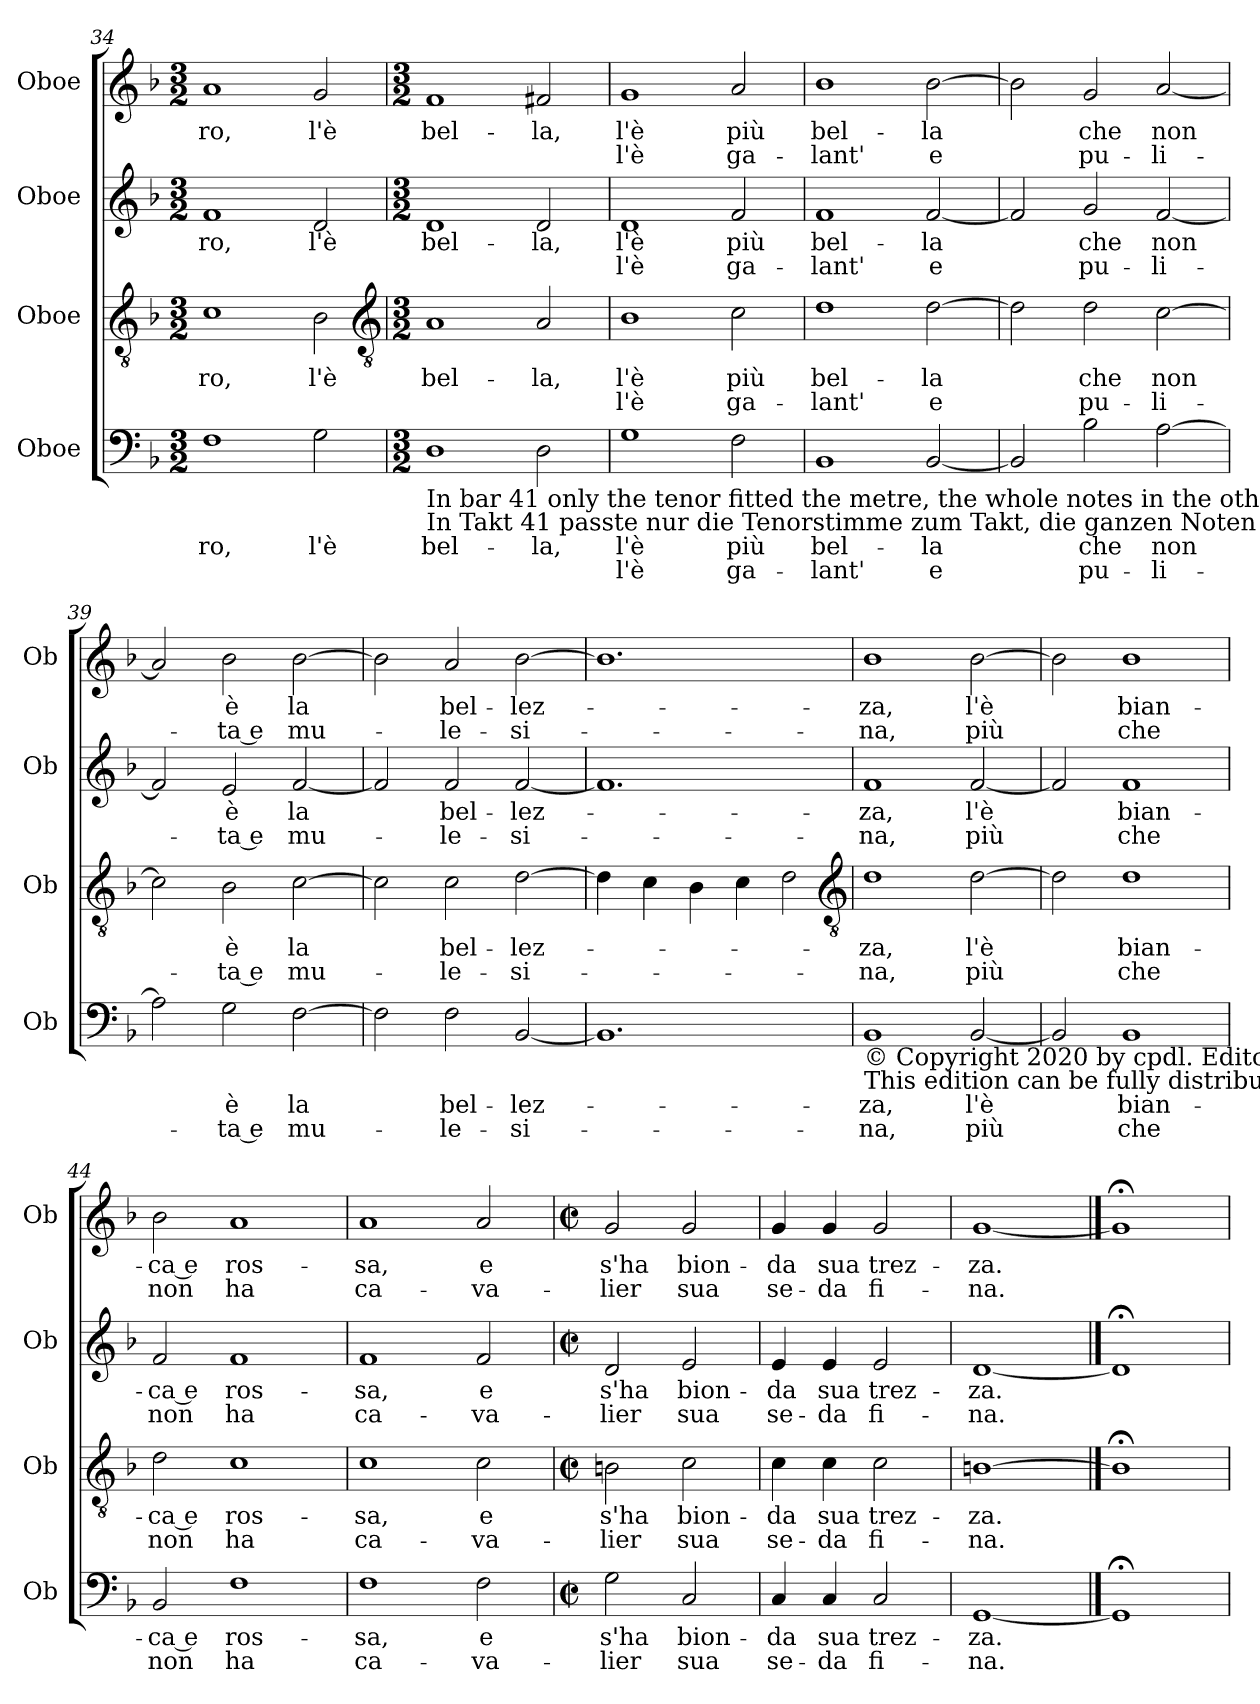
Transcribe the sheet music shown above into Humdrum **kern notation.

**kern	**text	**text	**kern	**text	**text	**kern	**text	**text	**kern	**text	**text
*part4	*part4	*part4	*part3	*part3	*part3	*part2	*part2	*part2	*part1	*part1	*part1
*staff4	*staff4	*staff4	*staff3	*staff3	*staff3	*staff2	*staff2	*staff2	*staff1	*staff1	*staff1
*I"Oboe	*	*	*I"Oboe	*	*	*I"Oboe	*	*	*I"Oboe	*	*
*I'Ob	*	*	*I'Ob	*	*	*I'Ob	*	*	*I'Ob	*	*
*clefF4	*	*	*clefGv2	*	*	*clefG2	*	*	*clefG2	*	*
*k[b-]	*	*	*k[b-]	*	*	*k[b-]	*	*	*k[b-]	*	*
*M3/2	*	*	*M3/2	*	*	*M3/2	*	*	*M3/2	*	*
=34	=34	=34	=34	=34	=34	=34	=34	=34	=34	=34	=34
!	!LO:LY:b	!	!	!LO:LY:b	!	!	!LO:LY:b	!	!	!LO:LY:b	!
1F	-ro,	.	1c	-ro,	.	1f	-ro,	.	1a	-ro,	.
!	!LO:LY:b	!	!	!LO:LY:b	!	!	!LO:LY:b	!	!	!LO:LY:b	!
2G	l'è	.	2B-	l'è	.	2d	l'è	.	2g	l'è	.
*	*	*	*clefGv2	*	*	*	*	*	*	*	*
!!LO:PB:g=z
=35	=35	=35	=35	=35	=35	=35	=35	=35	=35	=35	=35
*M3/2	*	*	*M3/2	*	*	*M3/2	*	*	*M3/2	*	*
!LO:TX:b:t=In bar 41 only the tenor fitted the metre, the whole notes in the other voices have therefore been dotted here.\nIn Takt 41 passte nur die Tenorstimme zum Takt, die ganzen Noten in den anderen Stimmen wurden daher punktiert.	!	!	!	!	!	!	!	!	!	!	!
!	!LO:LY:b	!	!	!LO:LY:b	!	!	!LO:LY:b	!	!	!LO:LY:b	!
1D	bel-	.	1A	bel-	.	1d	bel-	.	1f	bel-	.
!	!LO:LY:b	!	!	!LO:LY:b	!	!	!LO:LY:b	!	!	!LO:LY:b	!
2D	-la,	.	2A	-la,	.	2d	-la,	.	2f#X	-la,	.
=36	=36	=36	=36	=36	=36	=36	=36	=36	=36	=36	=36
!	!LO:LY:b	!LO:LY:b	!	!LO:LY:b	!LO:LY:b	!	!LO:LY:b	!LO:LY:b	!	!LO:LY:b	!LO:LY:b
1G	l'è	l'è	1B-	l'è	l'è	1d	l'è	l'è	1g	l'è	l'è
!	!LO:LY:b	!LO:LY:b	!	!LO:LY:b	!LO:LY:b	!	!LO:LY:b	!LO:LY:b	!	!LO:LY:b	!LO:LY:b
2F	più	ga-	2c	più	ga-	2f	più	ga-	2a	più	ga-
=37	=37	=37	=37	=37	=37	=37	=37	=37	=37	=37	=37
!	!LO:LY:b	!LO:LY:b	!	!LO:LY:b	!LO:LY:b	!	!LO:LY:b	!LO:LY:b	!	!LO:LY:b	!LO:LY:b
1BB-	-bel-	-lant'	1d	-bel-	-lant'	1f	-bel-	-lant'	1b-	-bel-	-lant'
!	!LO:LY:b	!LO:LY:b	!	!LO:LY:b	!LO:LY:b	!	!LO:LY:b	!LO:LY:b	!	!LO:LY:b	!LO:LY:b
[2BB-	la	e	[2d	la	e	[2f	la	e	[2b-	la	e
=38	=38	=38	=38	=38	=38	=38	=38	=38	=38	=38	=38
2BB-]	.	.	2d]	.	.	2f]	.	.	2b-]	.	.
!	!LO:LY:b	!LO:LY:b	!	!LO:LY:b	!LO:LY:b	!	!LO:LY:b	!LO:LY:b	!	!LO:LY:b	!LO:LY:b
2B-	che	pu-	2d	che	pu-	2g	che	pu-	2g	che	pu-
!	!LO:LY:b	!LO:LY:b	!	!LO:LY:b	!LO:LY:b	!	!LO:LY:b	!LO:LY:b	!	!LO:LY:b	!LO:LY:b
[2A	-non	li-	[2c	-non	li-	[2f	-non	li-	[2a	-non	li-
=39	=39	=39	=39	=39	=39	=39	=39	=39	=39	=39	=39
2A]	.	.	2c]	.	.	2f]	.	.	2a]	.	.
!	!LO:LY:b	!LO:LY:b	!	!LO:LY:b	!LO:LY:b	!	!LO:LY:b	!LO:LY:b	!	!LO:LY:b	!LO:LY:b
2G	-è	ta e	2B-	-è	ta e	2e	-è	ta e	2b-	-è	ta e
!	!LO:LY:b	!LO:LY:b	!	!LO:LY:b	!LO:LY:b	!	!LO:LY:b	!LO:LY:b	!	!LO:LY:b	!LO:LY:b
[2F	la	mu-	[2c	la	mu-	[2f	la	mu-	[2b-	la	mu-
=40	=40	=40	=40	=40	=40	=40	=40	=40	=40	=40	=40
2F]	.	.	2c]	.	.	2f]	.	.	2b-]	.	.
!	!LO:LY:b	!LO:LY:b	!	!LO:LY:b	!LO:LY:b	!	!LO:LY:b	!LO:LY:b	!	!LO:LY:b	!LO:LY:b
2F	-bel-	-le-	2c	-bel-	-le-	2f	-bel-	-le-	2a	-bel-	-le-
!	!LO:LY:b	!LO:LY:b	!	!LO:LY:b	!LO:LY:b	!	!LO:LY:b	!LO:LY:b	!	!LO:LY:b	!LO:LY:b
[2BB-	-lez-	-si-	[2d	-lez-	-si-	[2f	-lez-	-si-	[2b-	-lez-	-si-
=41	=41	=41	=41	=41	=41	=41	=41	=41	=41	=41	=41
1.BB-]	.	.	4d]	.	.	1.f]	.	.	1.b-]	.	.
.	.	.	4c	.	.	.	.	.	.	.	.
.	.	.	4B-	.	.	.	.	.	.	.	.
.	.	.	4c	.	.	.	.	.	.	.	.
.	.	.	2d	.	.	.	.	.	.	.	.
*	*	*	*clefGv2	*	*	*	*	*	*	*	*
!!LO:PB:g=z
=42	=42	=42	=42	=42	=42	=42	=42	=42	=42	=42	=42
!LO:TX:b:t=© Copyright 2020 by cpdl. Editor&colon; Gerhard Weydt\nThis edition can be fully distributed, duplicated, performed, and recorded	!	!	!	!	!	!	!	!	!	!	!
!	!LO:LY:b	!LO:LY:b	!	!LO:LY:b	!LO:LY:b	!	!LO:LY:b	!LO:LY:b	!	!LO:LY:b	!LO:LY:b
1BB-	-za,	na,	1d	-za,	na,	1f	-za,	na,	1b-	-za,	na,
!	!LO:LY:b	!LO:LY:b	!	!LO:LY:b	!LO:LY:b	!	!LO:LY:b	!LO:LY:b	!	!LO:LY:b	!LO:LY:b
[2BB-	l'è	più	[2d	l'è	più	[2f	l'è	più	[2b-	l'è	più
=43	=43	=43	=43	=43	=43	=43	=43	=43	=43	=43	=43
2BB-]	.	.	2d]	.	.	2f]	.	.	2b-]	.	.
!	!LO:LY:b	!LO:LY:b	!	!LO:LY:b	!LO:LY:b	!	!LO:LY:b	!LO:LY:b	!	!LO:LY:b	!LO:LY:b
1BB-	bian-	-che	1d	bian-	-che	1f	bian-	-che	1b-	bian-	-che
=44	=44	=44	=44	=44	=44	=44	=44	=44	=44	=44	=44
!	!LO:LY:b	!LO:LY:b	!	!LO:LY:b	!LO:LY:b	!	!LO:LY:b	!LO:LY:b	!	!LO:LY:b	!LO:LY:b
2BB-	ca e	non	2d	ca e	non	2f	ca e	non	2b-	ca e	non
!	!LO:LY:b	!LO:LY:b	!	!LO:LY:b	!LO:LY:b	!	!LO:LY:b	!LO:LY:b	!	!LO:LY:b	!LO:LY:b
1F	ros-	-ha	1c	ros-	-ha	1f	ros-	-ha	1a	ros-	-ha
=45	=45	=45	=45	=45	=45	=45	=45	=45	=45	=45	=45
!	!LO:LY:b	!LO:LY:b	!	!LO:LY:b	!LO:LY:b	!	!LO:LY:b	!LO:LY:b	!	!LO:LY:b	!LO:LY:b
1F	sa,	ca-	1c	sa,	ca-	1f	sa,	ca-	1a	sa,	ca-
!	!LO:LY:b	!LO:LY:b	!	!LO:LY:b	!LO:LY:b	!	!LO:LY:b	!LO:LY:b	!	!LO:LY:b	!LO:LY:b
2F	-e	va-	2c	-e	va-	2f	-e	va-	2a	-e	va-
=46	=46	=46	=46	=46	=46	=46	=46	=46	=46	=46	=46
*M2/2	*	*	*M2/2	*	*	*M2/2	*	*	*M2/2	*	*
*met(c|)	*	*	*met(c|)	*	*	*met(c|)	*	*	*met(c|)	*	*
!	!LO:LY:b	!LO:LY:b	!	!LO:LY:b	!LO:LY:b	!	!LO:LY:b	!LO:LY:b	!	!LO:LY:b	!LO:LY:b
2G	-s'ha	lier	2Bn	-s'ha	lier	2d	-s'ha	lier	2g	-s'ha	lier
!	!LO:LY:b	!LO:LY:b	!	!LO:LY:b	!LO:LY:b	!	!LO:LY:b	!LO:LY:b	!	!LO:LY:b	!LO:LY:b
2C	bion-	-sua	2c	bion-	-sua	2e	bion-	-sua	2g	bion-	-sua
=47	=47	=47	=47	=47	=47	=47	=47	=47	=47	=47	=47
!	!LO:LY:b	!LO:LY:b	!	!LO:LY:b	!LO:LY:b	!	!LO:LY:b	!LO:LY:b	!	!LO:LY:b	!LO:LY:b
4C	da	se-	4c	da	se-	4e	da	se-	4g	da	se-
!	!LO:LY:b	!LO:LY:b	!	!LO:LY:b	!LO:LY:b	!	!LO:LY:b	!LO:LY:b	!	!LO:LY:b	!LO:LY:b
4C	-sua	da	4c	-sua	da	4e	-sua	da	4g	-sua	da
!	!LO:LY:b	!LO:LY:b	!	!LO:LY:b	!LO:LY:b	!	!LO:LY:b	!LO:LY:b	!	!LO:LY:b	!LO:LY:b
2C	trez-	-fi-	2c	trez-	-fi-	2e	trez-	-fi-	2g	trez-	-fi-
=48	=48	=48	=48	=48	=48	=48	=48	=48	=48	=48	=48
!	!LO:LY:b	!LO:LY:b	!	!LO:LY:b	!LO:LY:b	!	!LO:LY:b	!LO:LY:b	!	!LO:LY:b	!LO:LY:b
[1GG	-za.	na.	[1Bn	-za.	na.	[1d	-za.	na.	[1g	-za.	na.
==49	==49	==49	==49	==49	==49	==49	==49	==49	==49	==49	==49
1GG;<]	.	.	1B;<]	.	.	1d;<]	.	.	1g;<]	.	.
=	=	=	=	=	=	=	=	=	=	=	=
*-	*-	*-	*-	*-	*-	*-	*-	*-	*-	*-	*-
